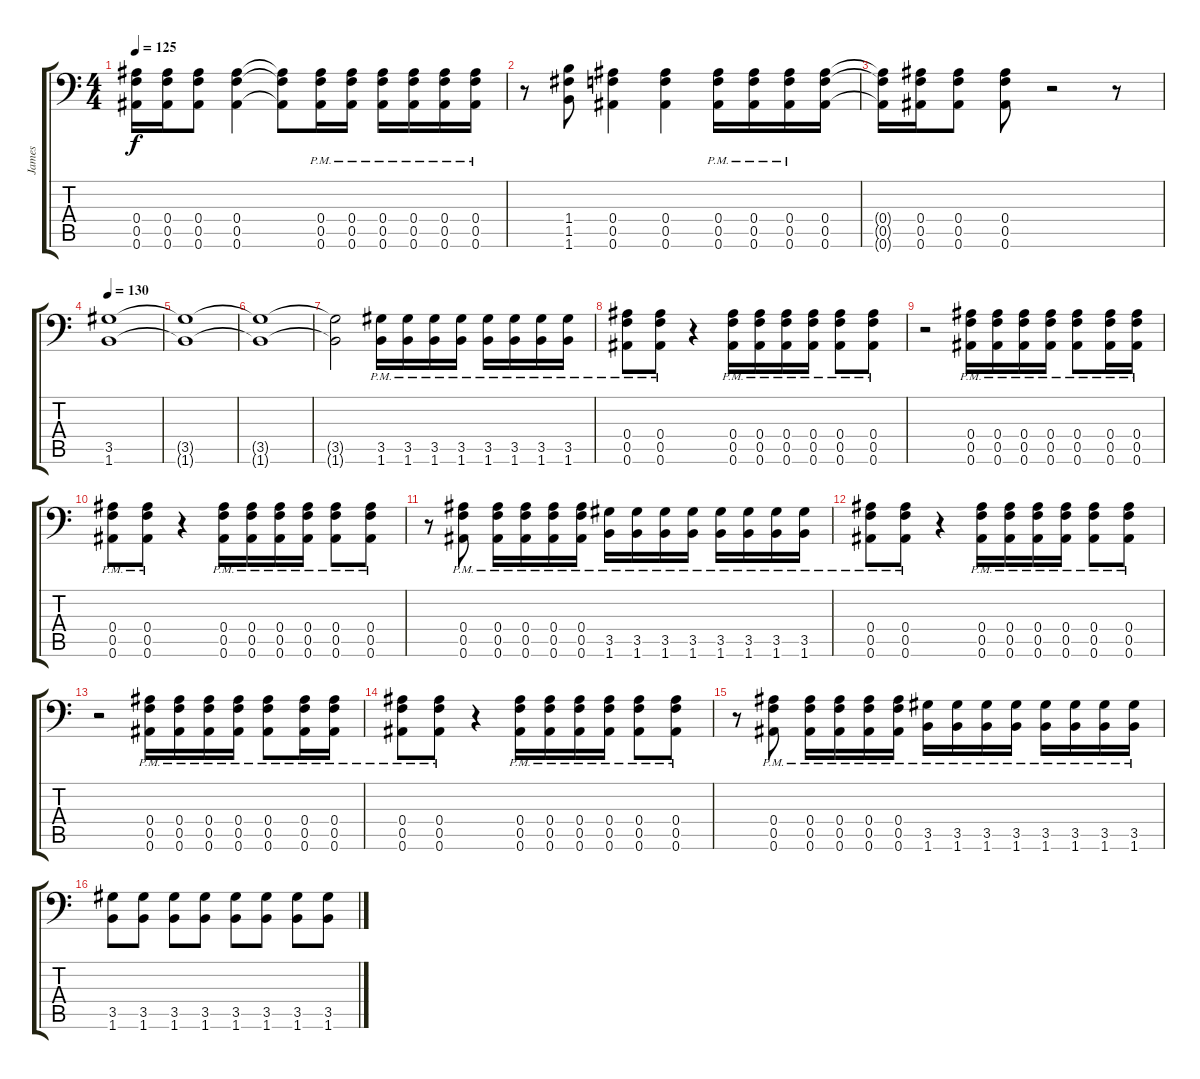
\track ("James" "James") {instrument distortionguitar}
\staff {score tabs}
\tuning (C4 G3 Eb3 Bb2 F2 Bb1) {hide}
\ts (4 4)
\tempo 125
\clef f4
\ks c
(0.4{t} 0.5{t} 0.6{t}).16{dy f} (0.4 0.5 0.6).16 (0.4 0.5 0.6).8 (0.4 0.5 0.6).4 (0.4{t} 0.5{t} 0.6{t}).8 (0.4{pm} 0.5{pm} 0.6{pm}).16 (0.4{pm} 0.5{pm} 0.6{pm}).16 (0.4{pm} 0.5{pm} 0.6{pm}).16 (0.4{pm} 0.5{pm} 0.6{pm}).16 (0.4{pm} 0.5{pm} 0.6{pm}).16 (0.4{pm} 0.5{pm} 0.6{pm}).16 |
r.8 (1.4 1.5 1.6).8 (0.4 0.5 0.6).4 (0.4 0.5 0.6).4 (0.4{pm} 0.5{pm} 0.6{pm}).16 (0.4{pm} 0.5{pm} 0.6{pm}).16 (0.4{pm} 0.5{pm} 0.6{pm}).16 (0.4 0.5 0.6).16 |
(0.4{t} 0.5{t} 0.6{t}).16 (0.4 0.5 0.6).16 (0.4 0.5 0.6).8 (0.4 0.5 0.6).8 r.2 r.8 |
\tempo 130
(3.5 1.6).1 |
(3.5{t} 1.6{t}).1 |
(3.5{t} 1.6{t}).1 |
(3.5{t} 1.6{t}).2 (3.5{pm} 1.6{pm}).16 (3.5{pm} 1.6{pm}).16 (3.5{pm} 1.6{pm}).16 (3.5{pm} 1.6{pm}).16 (3.5{pm} 1.6{pm}).16 (3.5{pm} 1.6{pm}).16 (3.5{pm} 1.6{pm}).16 (3.5{pm} 1.6{pm}).16 |
(0.4{pm} 0.5{pm} 0.6{pm}).8 (0.4{pm} 0.5{pm} 0.6{pm}).8 r.4 (0.4{pm} 0.5{pm} 0.6{pm}).16 (0.4{pm} 0.5{pm} 0.6{pm}).16 (0.4{pm} 0.5{pm} 0.6{pm}).16 (0.4{pm} 0.5{pm} 0.6{pm}).16 (0.4{pm} 0.5{pm} 0.6{pm}).8 (0.4{pm} 0.5{pm} 0.6{pm}).8 |
r.2 (0.4{pm} 0.5{pm} 0.6{pm}).16 (0.4{pm} 0.5{pm} 0.6{pm}).16 (0.4{pm} 0.5{pm} 0.6{pm}).16 (0.4{pm} 0.5{pm} 0.6{pm}).16 (0.4{pm} 0.5{pm} 0.6{pm}).8 (0.4{pm} 0.5{pm} 0.6{pm}).16 (0.4{pm} 0.5{pm} 0.6{pm}).16 |
(0.4{pm} 0.5{pm} 0.6{pm}).8 (0.4{pm} 0.5{pm} 0.6{pm}).8 r.4 (0.4{pm} 0.5{pm} 0.6{pm}).16 (0.4{pm} 0.5{pm} 0.6{pm}).16 (0.4{pm} 0.5{pm} 0.6{pm}).16 (0.4{pm} 0.5{pm} 0.6{pm}).16 (0.4{pm} 0.5{pm} 0.6{pm}).8 (0.4{pm} 0.5{pm} 0.6{pm}).8 |
r.8 (0.4{pm} 0.5{pm} 0.6{pm}).8 (0.4{pm} 0.5{pm} 0.6{pm}).16 (0.4{pm} 0.5{pm} 0.6{pm}).16 (0.4{pm} 0.5{pm} 0.6{pm}).16 (0.4{pm} 0.5{pm} 0.6{pm}).16 (3.5{pm} 1.6{pm}).16 (3.5{pm} 1.6{pm}).16 (3.5{pm} 1.6{pm}).16 (3.5{pm} 1.6{pm}).16 (3.5{pm} 1.6{pm}).16 (3.5{pm} 1.6{pm}).16 (3.5{pm} 1.6{pm}).16 (3.5{pm} 1.6{pm}).16 |
(0.4{pm} 0.5{pm} 0.6{pm}).8 (0.4{pm} 0.5{pm} 0.6{pm}).8 r.4 (0.4{pm} 0.5{pm} 0.6{pm}).16 (0.4{pm} 0.5{pm} 0.6{pm}).16 (0.4{pm} 0.5{pm} 0.6{pm}).16 (0.4{pm} 0.5{pm} 0.6{pm}).16 (0.4{pm} 0.5{pm} 0.6{pm}).8 (0.4{pm} 0.5{pm} 0.6{pm}).8 |
r.2 (0.4{pm} 0.5{pm} 0.6{pm}).16 (0.4{pm} 0.5{pm} 0.6{pm}).16 (0.4{pm} 0.5{pm} 0.6{pm}).16 (0.4{pm} 0.5{pm} 0.6{pm}).16 (0.4{pm} 0.5{pm} 0.6{pm}).8 (0.4{pm} 0.5{pm} 0.6{pm}).16 (0.4{pm} 0.5{pm} 0.6{pm}).16 |
(0.4{pm} 0.5{pm} 0.6{pm}).8 (0.4{pm} 0.5{pm} 0.6{pm}).8 r.4 (0.4{pm} 0.5{pm} 0.6{pm}).16 (0.4{pm} 0.5{pm} 0.6{pm}).16 (0.4{pm} 0.5{pm} 0.6{pm}).16 (0.4{pm} 0.5{pm} 0.6{pm}).16 (0.4{pm} 0.5{pm} 0.6{pm}).8 (0.4{pm} 0.5{pm} 0.6{pm}).8 |
r.8 (0.4{pm} 0.5{pm} 0.6{pm}).8 (0.4{pm} 0.5{pm} 0.6{pm}).16 (0.4{pm} 0.5{pm} 0.6{pm}).16 (0.4{pm} 0.5{pm} 0.6{pm}).16 (0.4{pm} 0.5{pm} 0.6{pm}).16 (3.5{pm} 1.6{pm}).16 (3.5{pm} 1.6{pm}).16 (3.5{pm} 1.6{pm}).16 (3.5{pm} 1.6{pm}).16 (3.5{pm} 1.6{pm}).16 (3.5{pm} 1.6{pm}).16 (3.5{pm} 1.6{pm}).16 (3.5{pm} 1.6{pm}).16 |
(3.5 1.6).8 (3.5 1.6).8 (3.5 1.6).8 (3.5 1.6).8 (3.5 1.6).8 (3.5 1.6).8 (3.5 1.6).8 (3.5 1.6).8
